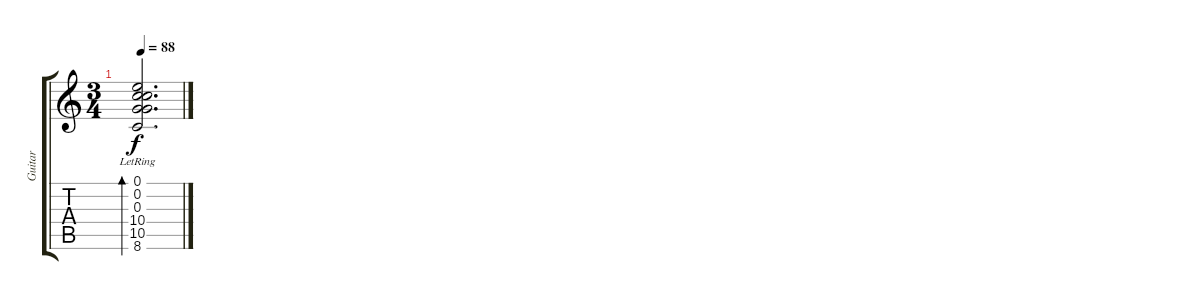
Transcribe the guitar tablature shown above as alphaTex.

\track ("Guitar" "Guitar") {instrument acousticguitarsteel}
\staff {score tabs}
\tuning (E4 C4 G3 D3 A2 E2) {hide}
\ts (3 4)
\tempo 88
\clef g2
\ks c
(0.1{lr} 0.2{lr} 0.3{lr} 10.4{lr} 10.5{lr} 8.6{lr}).2{d bd 60 dy f}
